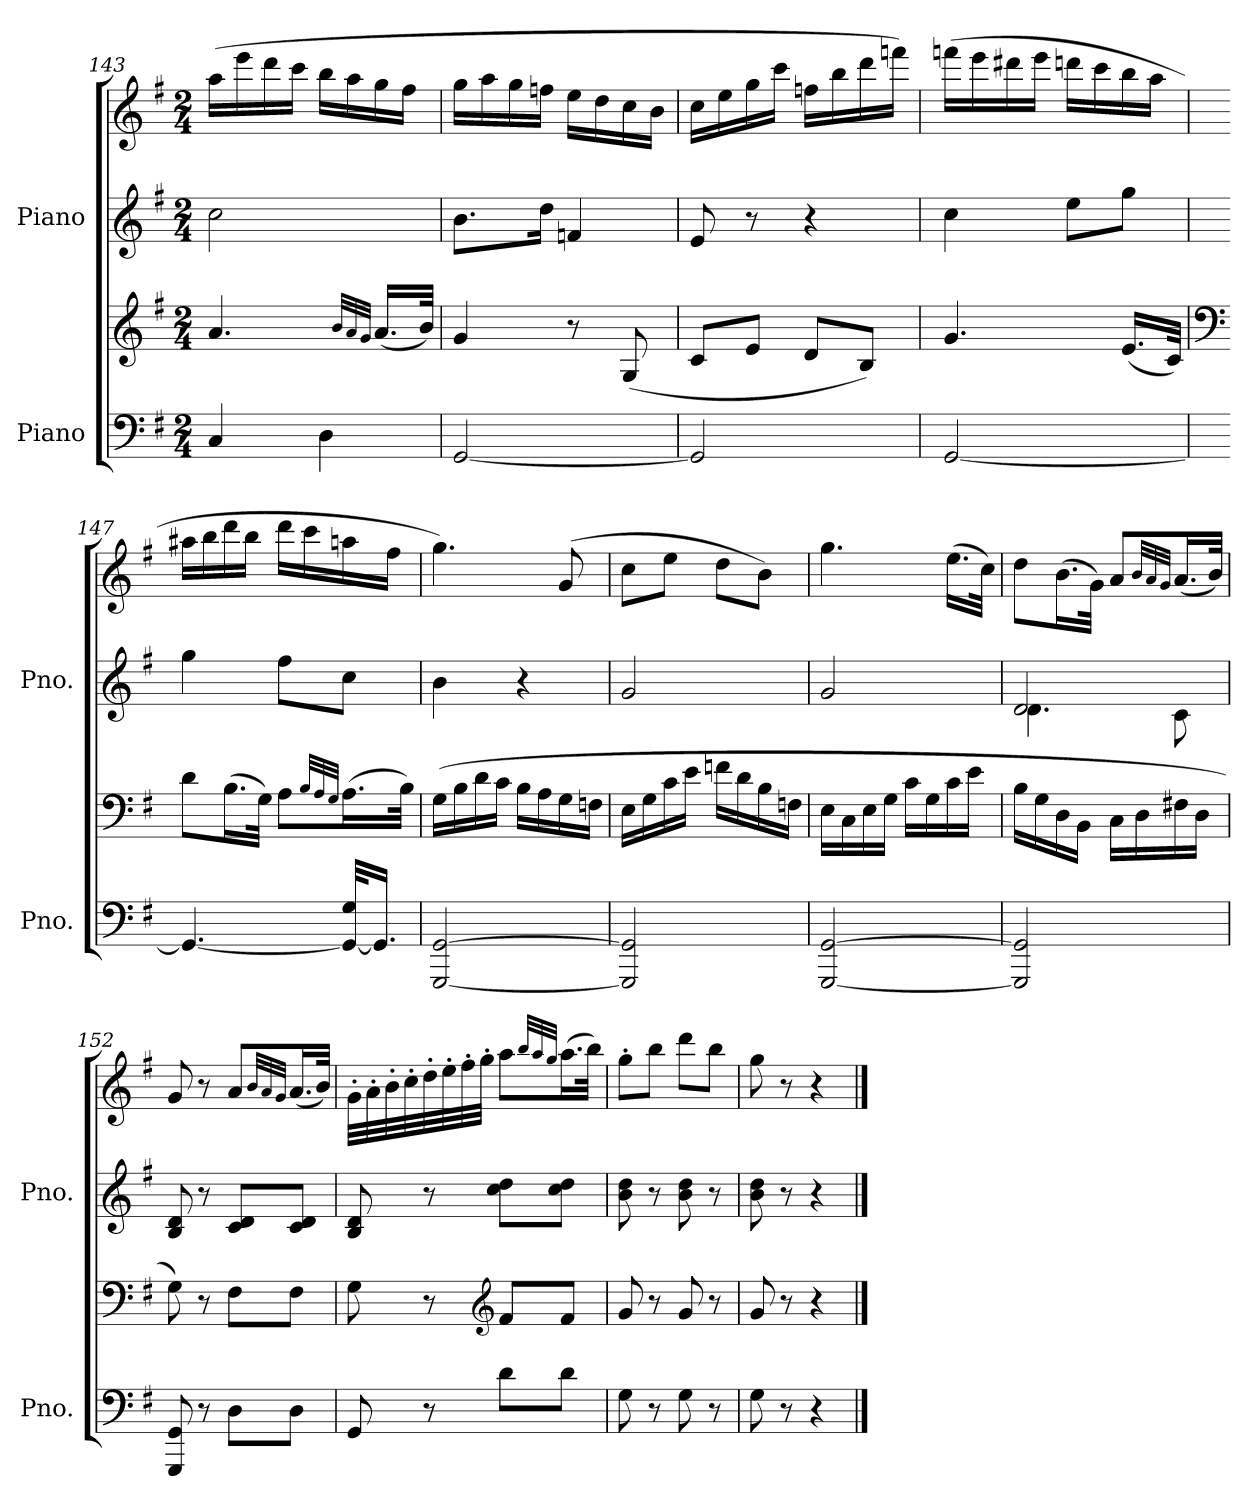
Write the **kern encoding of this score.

**kern	**kern	**kern	**kern
*part2	*part2	*part1	*part1
*staff4	*staff3	*staff2	*staff1
*I"Piano	*	*I"Piano	*
*I'Pno.	*	*I'Pno.	*
!!LO:LB:g=z
*clefF4	*clefG2	*clefG2	*clefG2
*k[f#]	*k[f#]	*k[f#]	*k[f#]
*G:	*G:	*G:	*G:
*M2/4	*M2/4	*M2/4	*M2/4
=143	=143	=143	=143
4C/	4.a/	2cc\	(>16aa\LL
.	.	.	16eee\
.	.	.	16ddd\
.	.	.	16ccc\JJ
4D\	.	.	16bb\LL
.	.	.	16aa\
.	32qb/LLL	.	.
.	32qa/	.	.
.	32qg/JJJ	.	.
.	(<16.a/LL	.	16gg\
.	.	.	16ff#\JJ
.	32b/JJk)	.	.
=144	=144	=144	=144
[2GG/	4g/	8.b\L	16gg\LL
.	.	.	16aa\
.	.	.	16gg\
.	.	16dd\Jk	16ffn\JJ
.	8r	4fn/	16ee\LL
.	.	.	16dd\
.	(<8G/	.	16cc\
.	.	.	16b\JJ
=145	=145	=145	=145
2GG/]	8c/L	8e/	16cc\LL
.	.	.	16ee\
.	8e/J	8r	16gg\
.	.	.	16ccc\JJ
.	8d/L	4r	16ffn\LL
.	.	.	16bb\
.	8B/J)	.	16ddd\
.	.	.	16fffn\JJ)
=146	=146	=146	=146
[2GG/	4.g/	4cc\	(>16fffn\LL
.	.	.	16eee\
.	.	.	16ddd#X\
.	.	.	16eee\JJ
.	.	8ee\L	16dddn\LL
.	.	.	16ccc\
.	(<16.e/LL	8gg\J	16bb\
.	.	.	16aa\JJ
.	32c/JJk)	.	.
!!LO:PB:g=z
=147	=147	=147	=147
*	*clefF4	*	*
4.GG/_	8d\L	4gg\	16aa#X\LL
.	.	.	16bb\
.	(>16.B\L	.	16ddd\
.	.	.	16bb\JJ
.	32G\JJk)	.	.
.	8A\L	8ff#\L	16ddd\LL
.	.	.	16ccc\
.	32qB/LLL	.	.
.	32qA/	.	.
.	32qG/JJJ	.	.
32GG/_ 32G/KLL	(>16.A\L	8cc\J	16aan\
16.GG/JJ]	.	.	.
.	.	.	16ff#\JJ
.	32B\JJk)	.	.
=148	=148	=148	=148
[2GGG/ [2GG/	(>16G\LL	4b\	4.gg\)
.	16B\	.	.
.	16d\	.	.
.	16c\JJ	.	.
.	16B\LL	4r	.
.	16A\	.	.
.	16G\	.	(<8g/
.	16Fn\JJ	.	.
=149	=149	=149	=149
2GGG/] 2GG/]	16E\LL	2g/	8cc\L
.	16G\	.	.
.	16c\	.	8ee\J
.	16e\JJ	.	.
.	16fn\LL	.	8dd\L
.	16d\	.	.
.	16B\	.	8b\J)
.	16Fn\JJ	.	.
=150	=150	=150	=150
[2GGG/ [2GG/	16E\LL	2g/	4.gg\
.	16C\	.	.
.	16E\	.	.
.	16G\JJ	.	.
.	16c\LL	.	.
.	16G\	.	.
.	16c\	.	(>16.ee\LL
.	16e\JJ	.	.
.	.	.	32cc\JJk)
!!LO:LB:g=z
=151	=151	=151	=151
*	*	*^	*
2GGG/] 2GG/]	16B\LL	2d/	4.d\	8dd\L
.	16G\	.	.	.
.	16D\	.	.	(>16.b\L
.	16BB\JJ	.	.	.
.	.	.	.	32g\JJk)
.	16C\LL	.	.	8a/L
.	16D\	.	.	.
.	.	.	.	32qb/LLL
.	.	.	.	32qa/
.	.	.	.	32qg/JJJ
.	16F#X\	.	8c\	(<16.a/L
.	16D\JJ	.	.	.
.	.	.	.	32b/JJk)
*	*	*v	*v	*
=152	=152	=152	=152
8GGG/ 8GG/	8G\)	8B/ 8d/	8g/
8r	8r	8r	8r
8D\L	8F#\L	8c/ 8d/L	8a/L
.	.	.	32qb/LLL
.	.	.	32qa/
.	.	.	32qg/JJJ
8D\J	8F#\J	8c/ 8d/J	(<16.a/L
.	.	.	32b/JJk)
=153	=153	=153	=153
8GG/	8G\	8B/ 8d/	32g'\LLL
.	.	.	32a'\
.	.	.	32b'\
.	.	.	32cc'\
8r	8r	8r	32dd'\
.	.	.	32ee'\
.	.	.	32ff#'\
.	.	.	32gg'\JJJ
*	*clefG2	*	*
8d\L	8f#/L	8cc\ 8dd\L	8aa\L
.	.	.	32qbb/LLL
.	.	.	32qaa/
.	.	.	32qgg/JJJ
8d\J	8f#/J	8cc\ 8dd\J	(>16.aa\L
.	.	.	32bb\JJk)
=154	=154	=154	=154
8G\	8g/	8b\ 8dd\	8gg'\L
8r	8r	8r	8bb\J
8G\	8g/	8b\ 8dd\	8ddd\L
8r	8r	8r	8bb\J
=155	=155	=155	=155
8G\	8g/	8b\ 8dd\	8gg\
8r	8r	8r	8r
4r	4r	4r	4r
==	==	==	==
*-	*-	*-	*-
